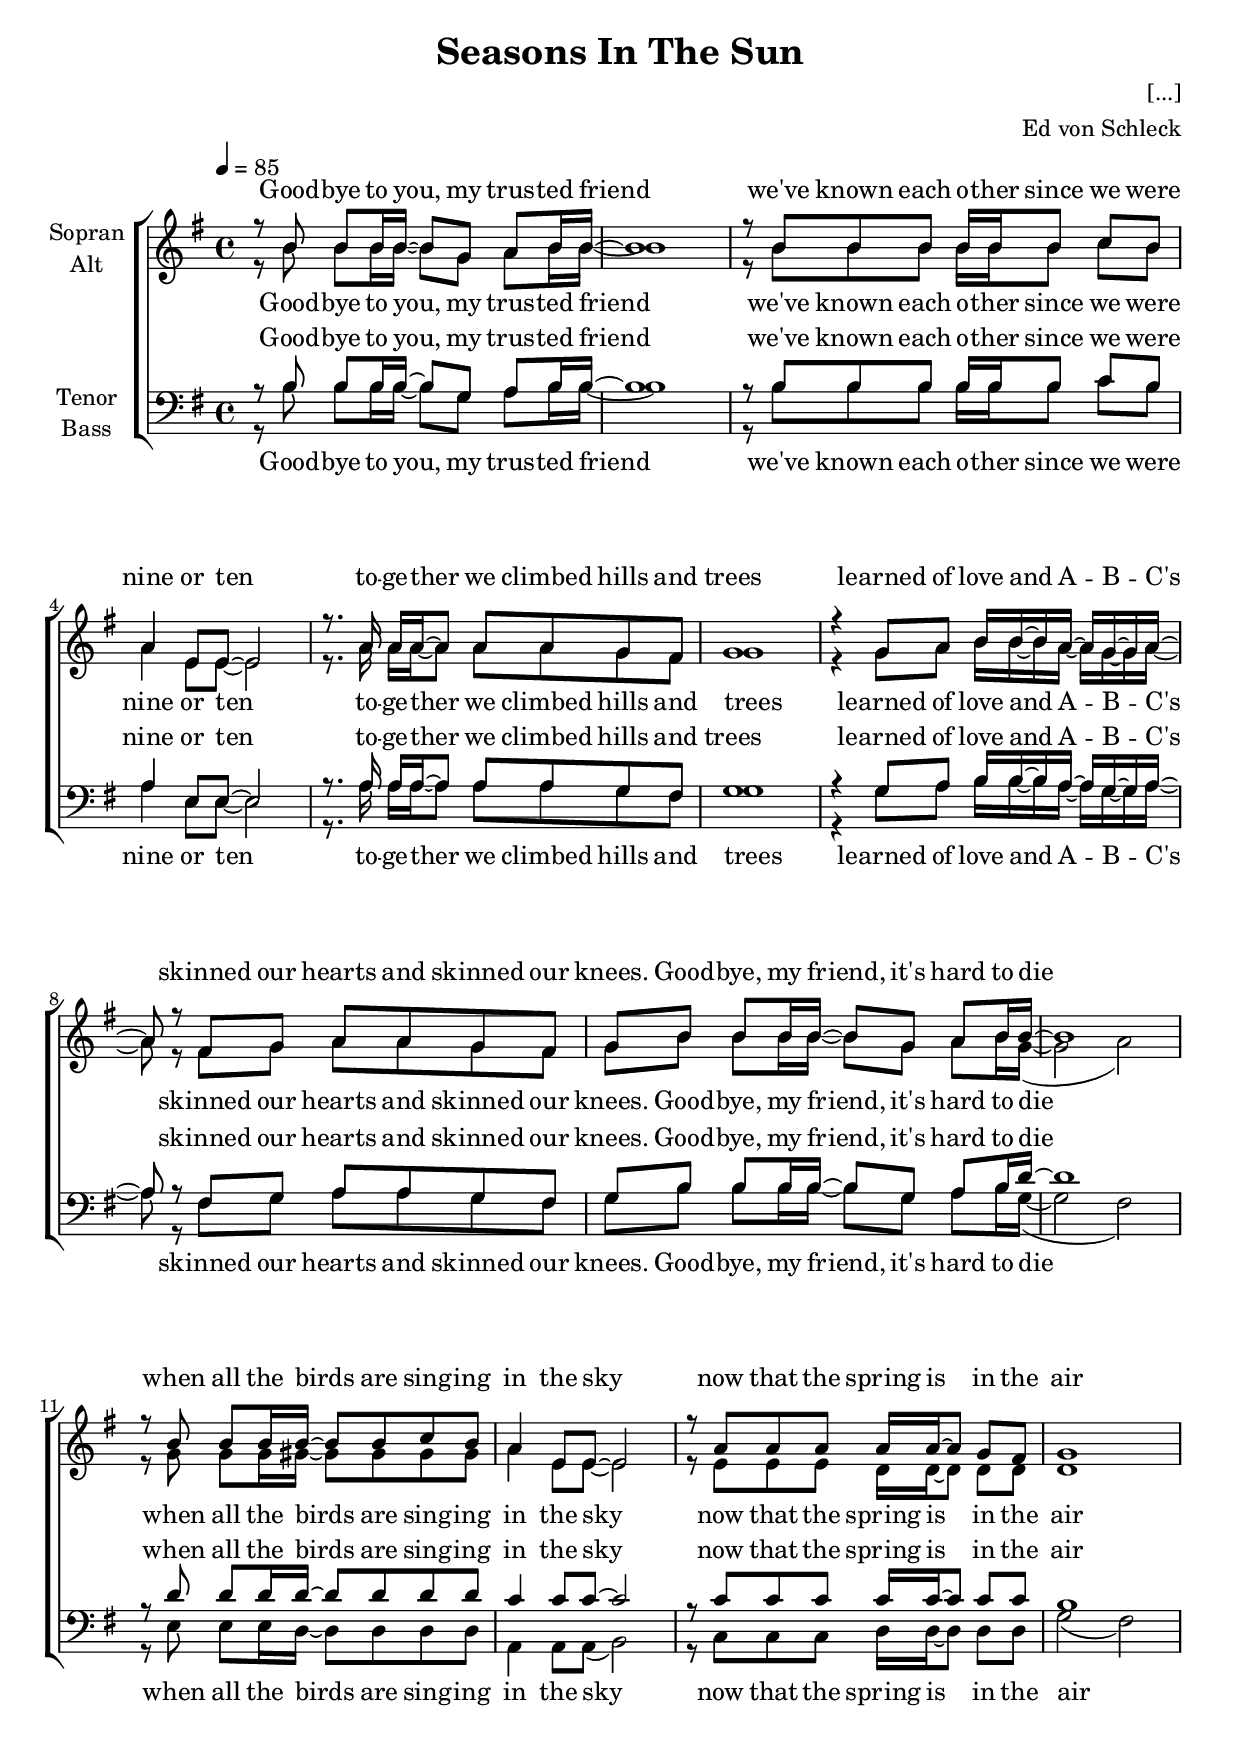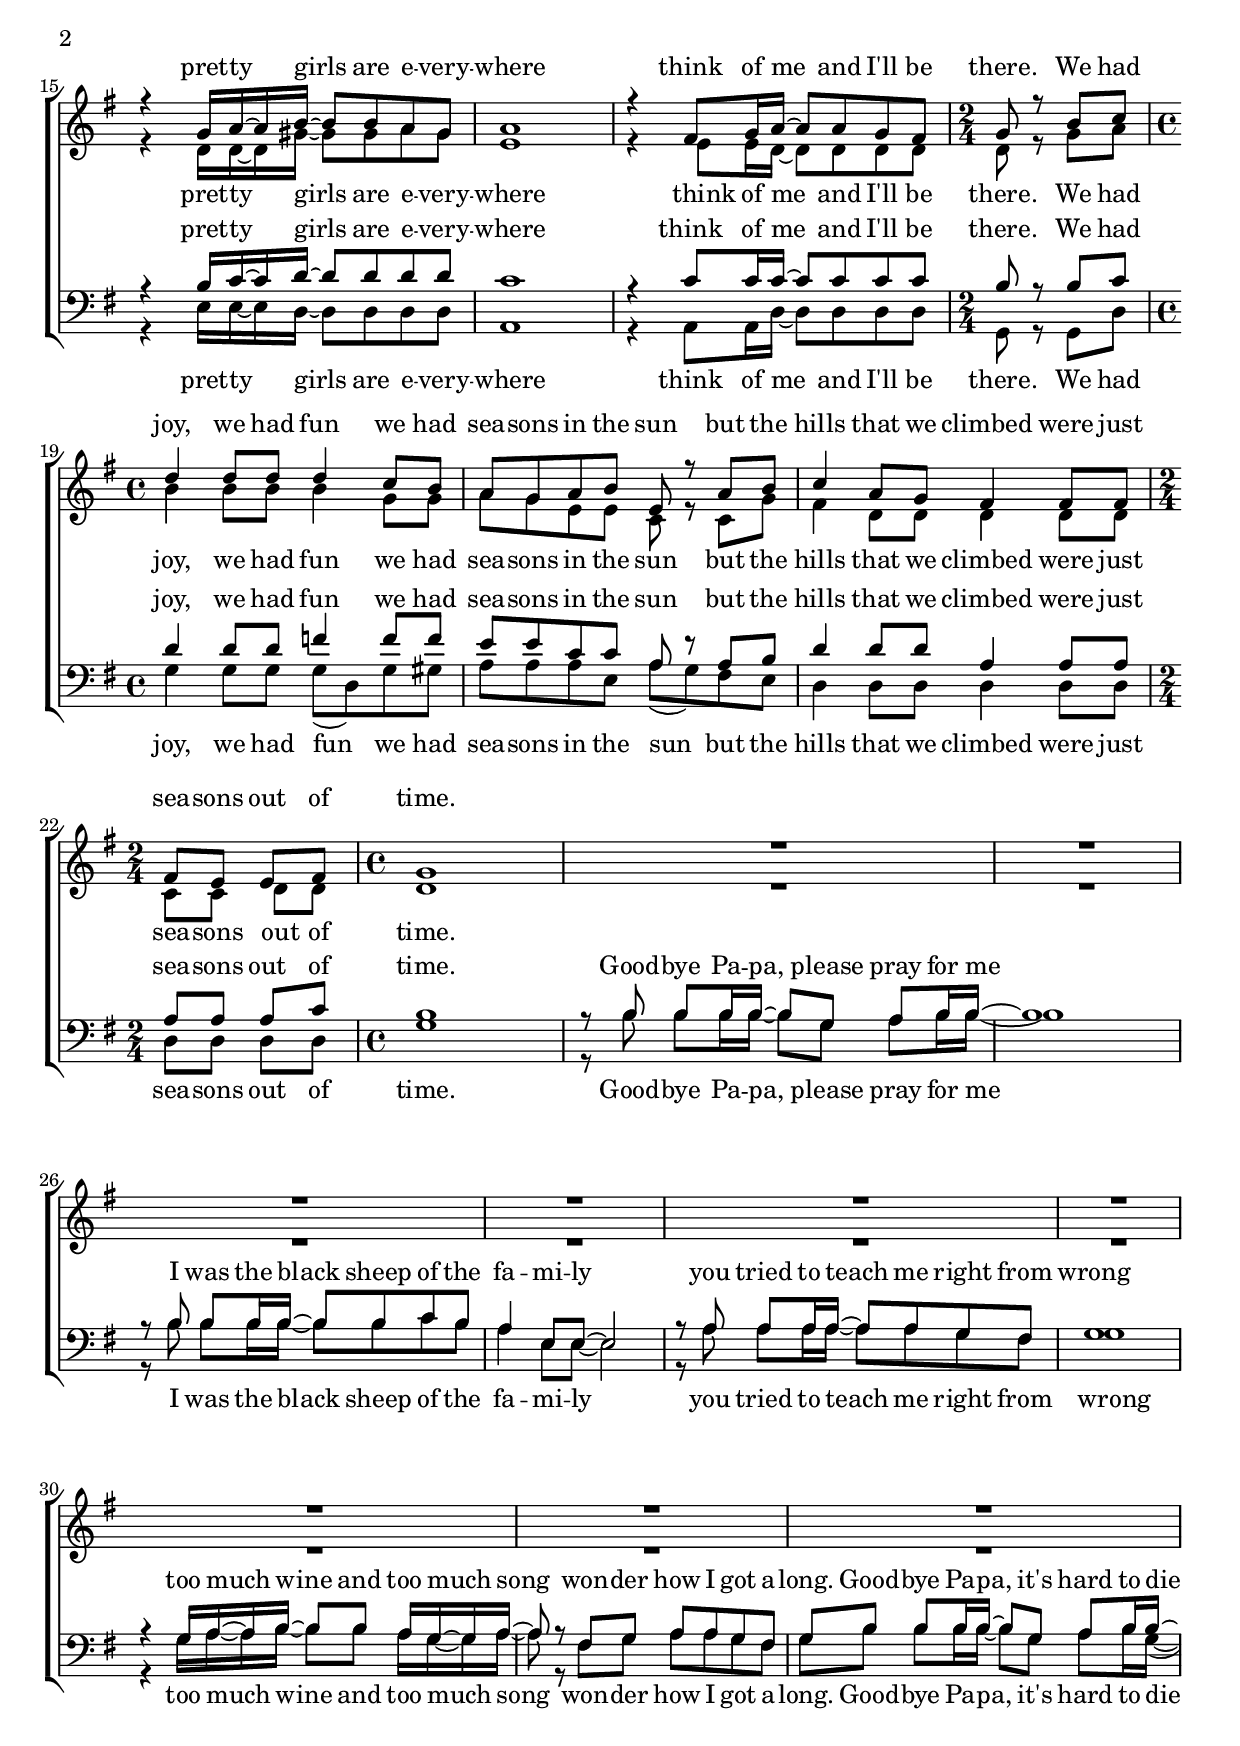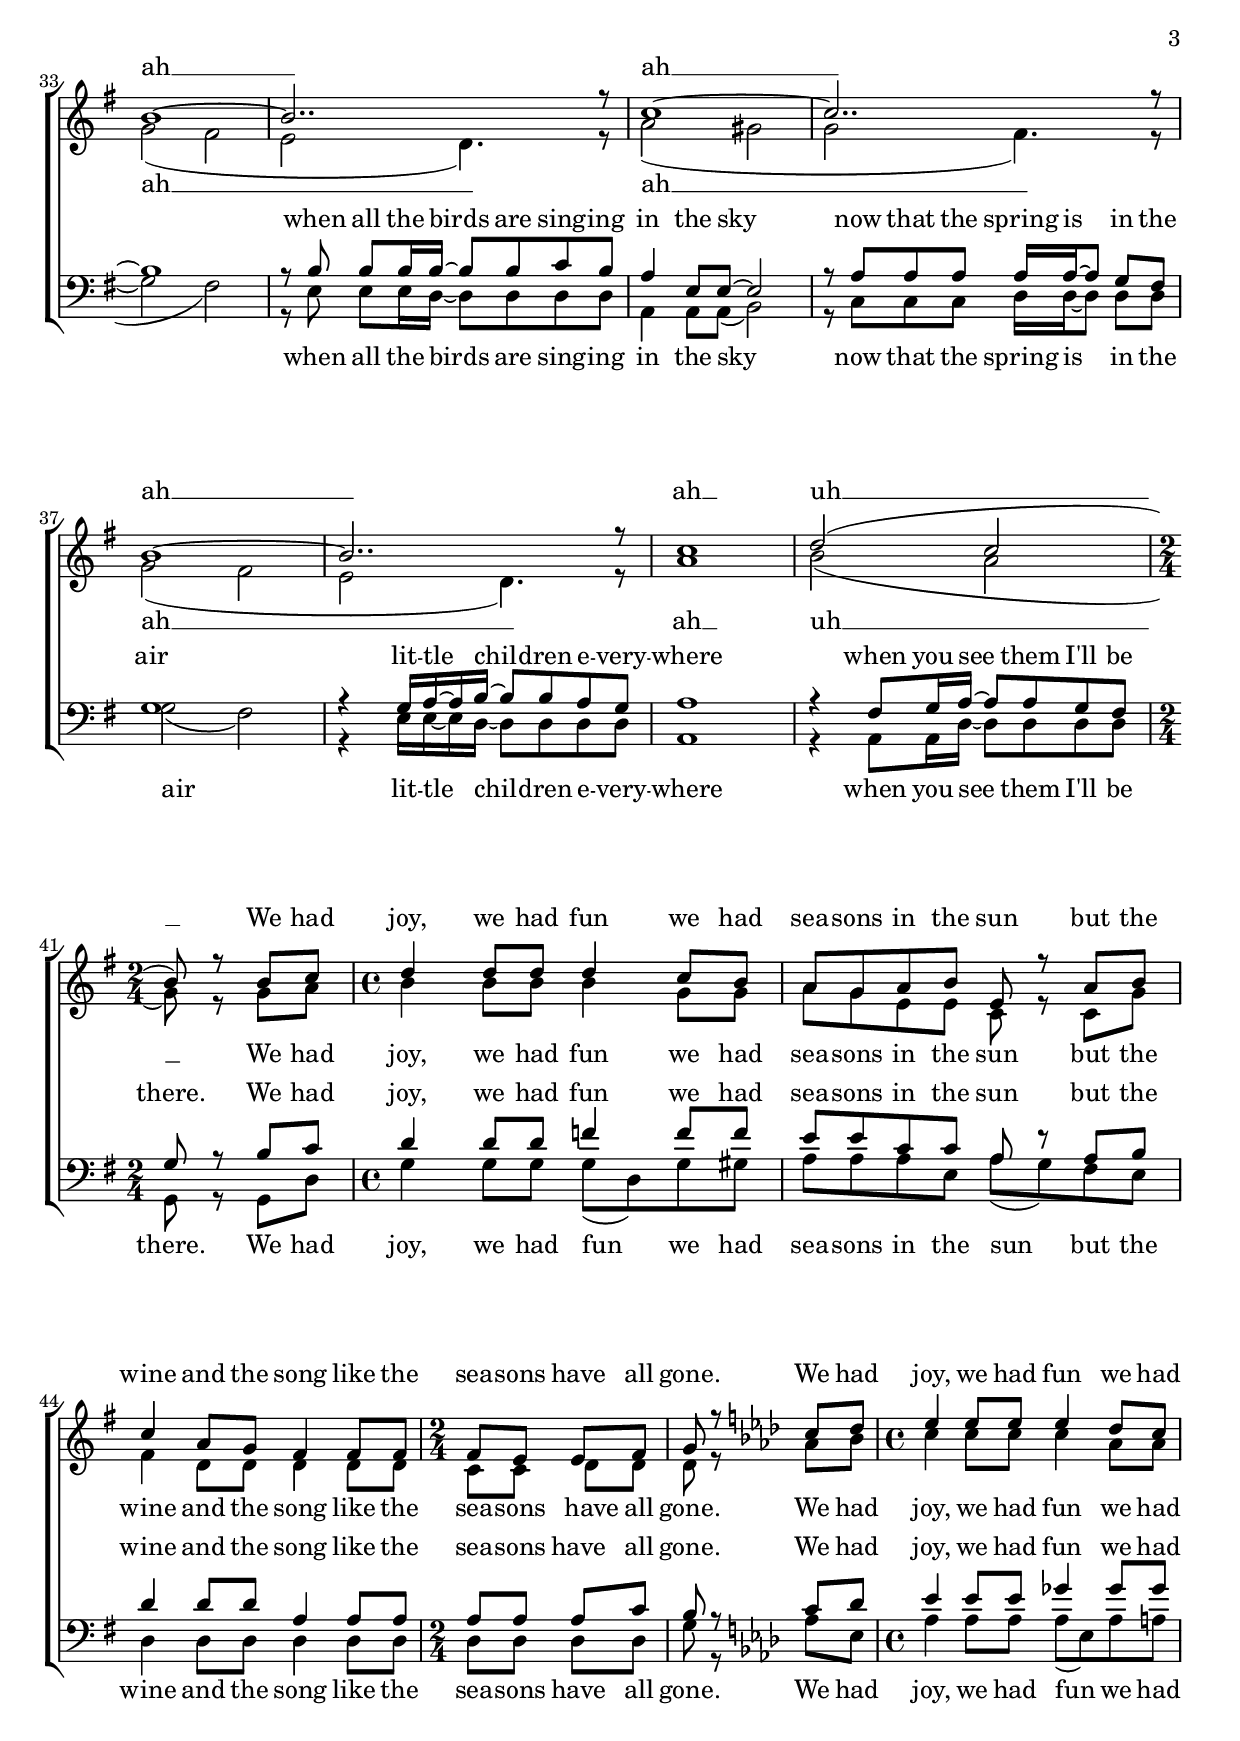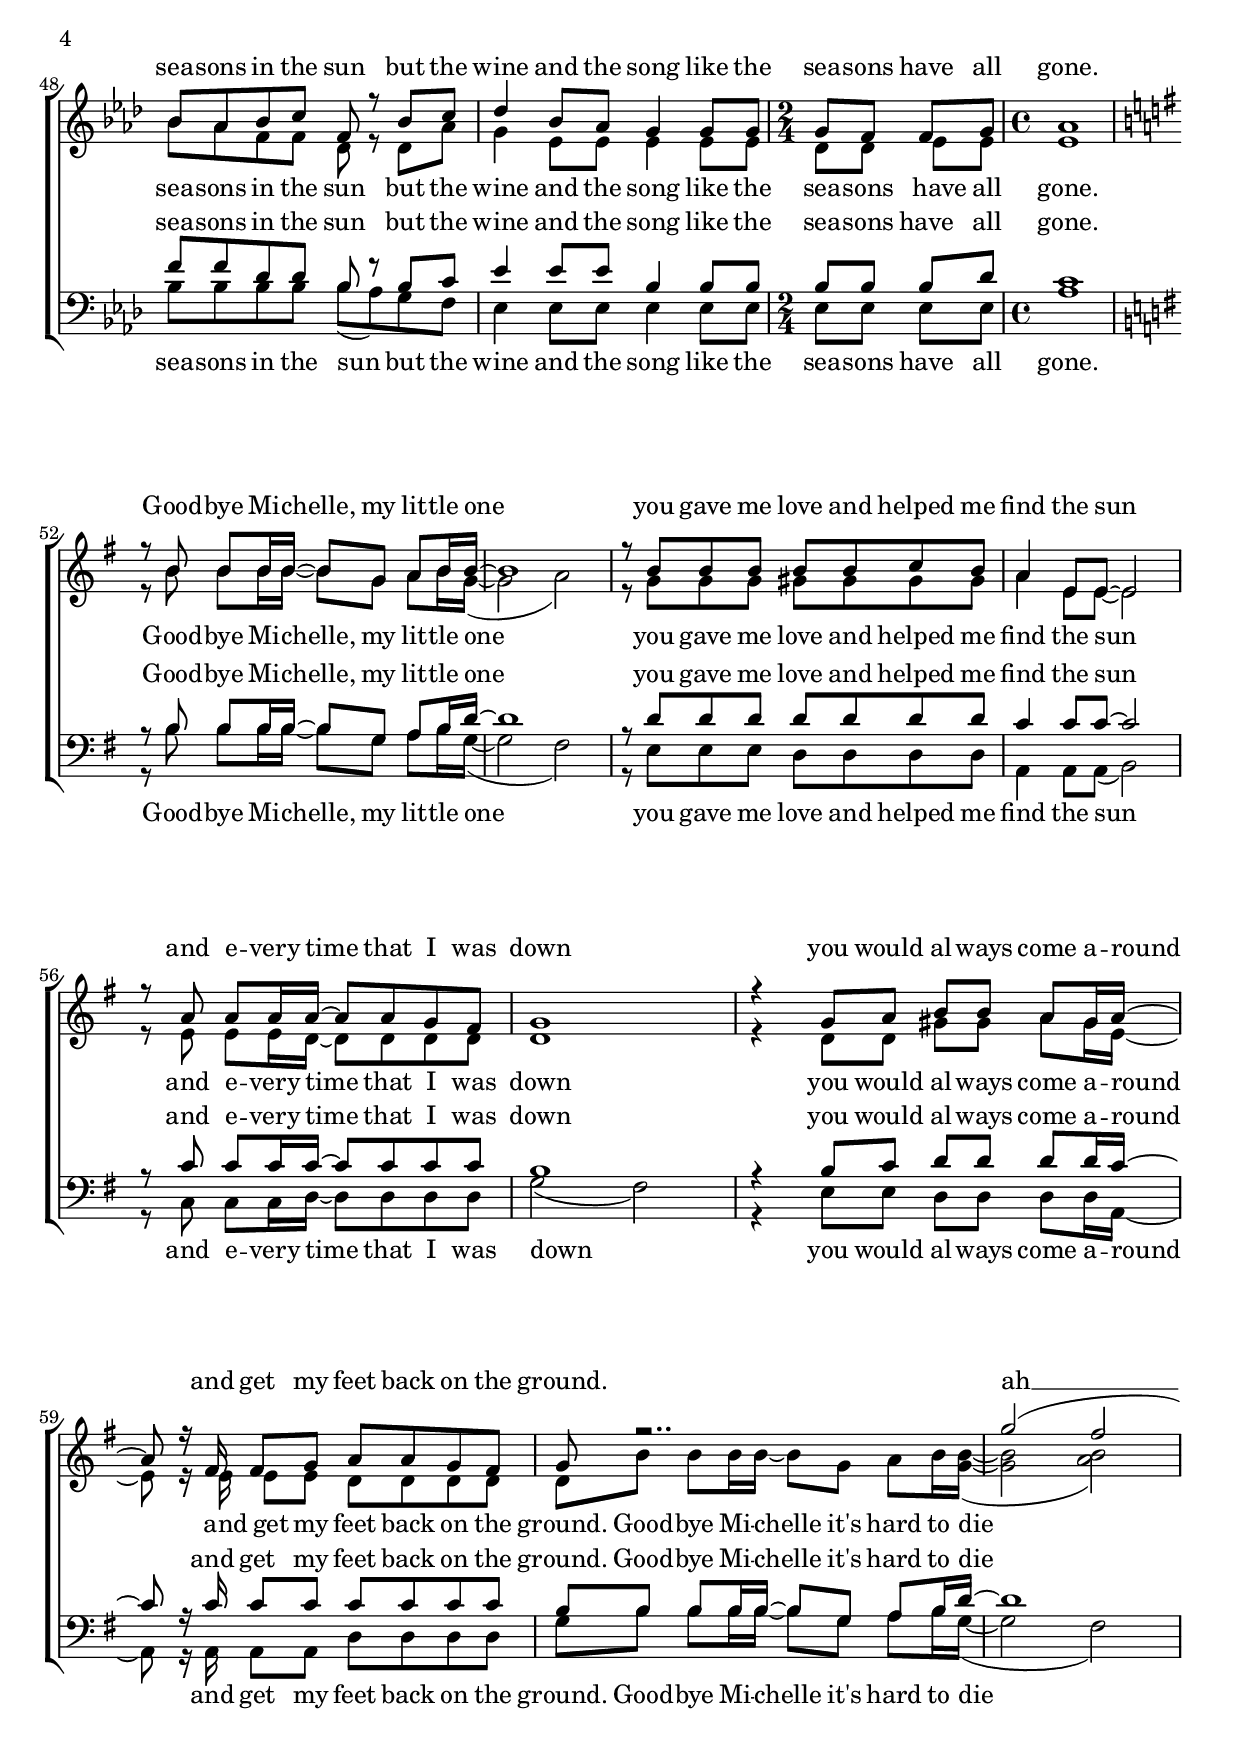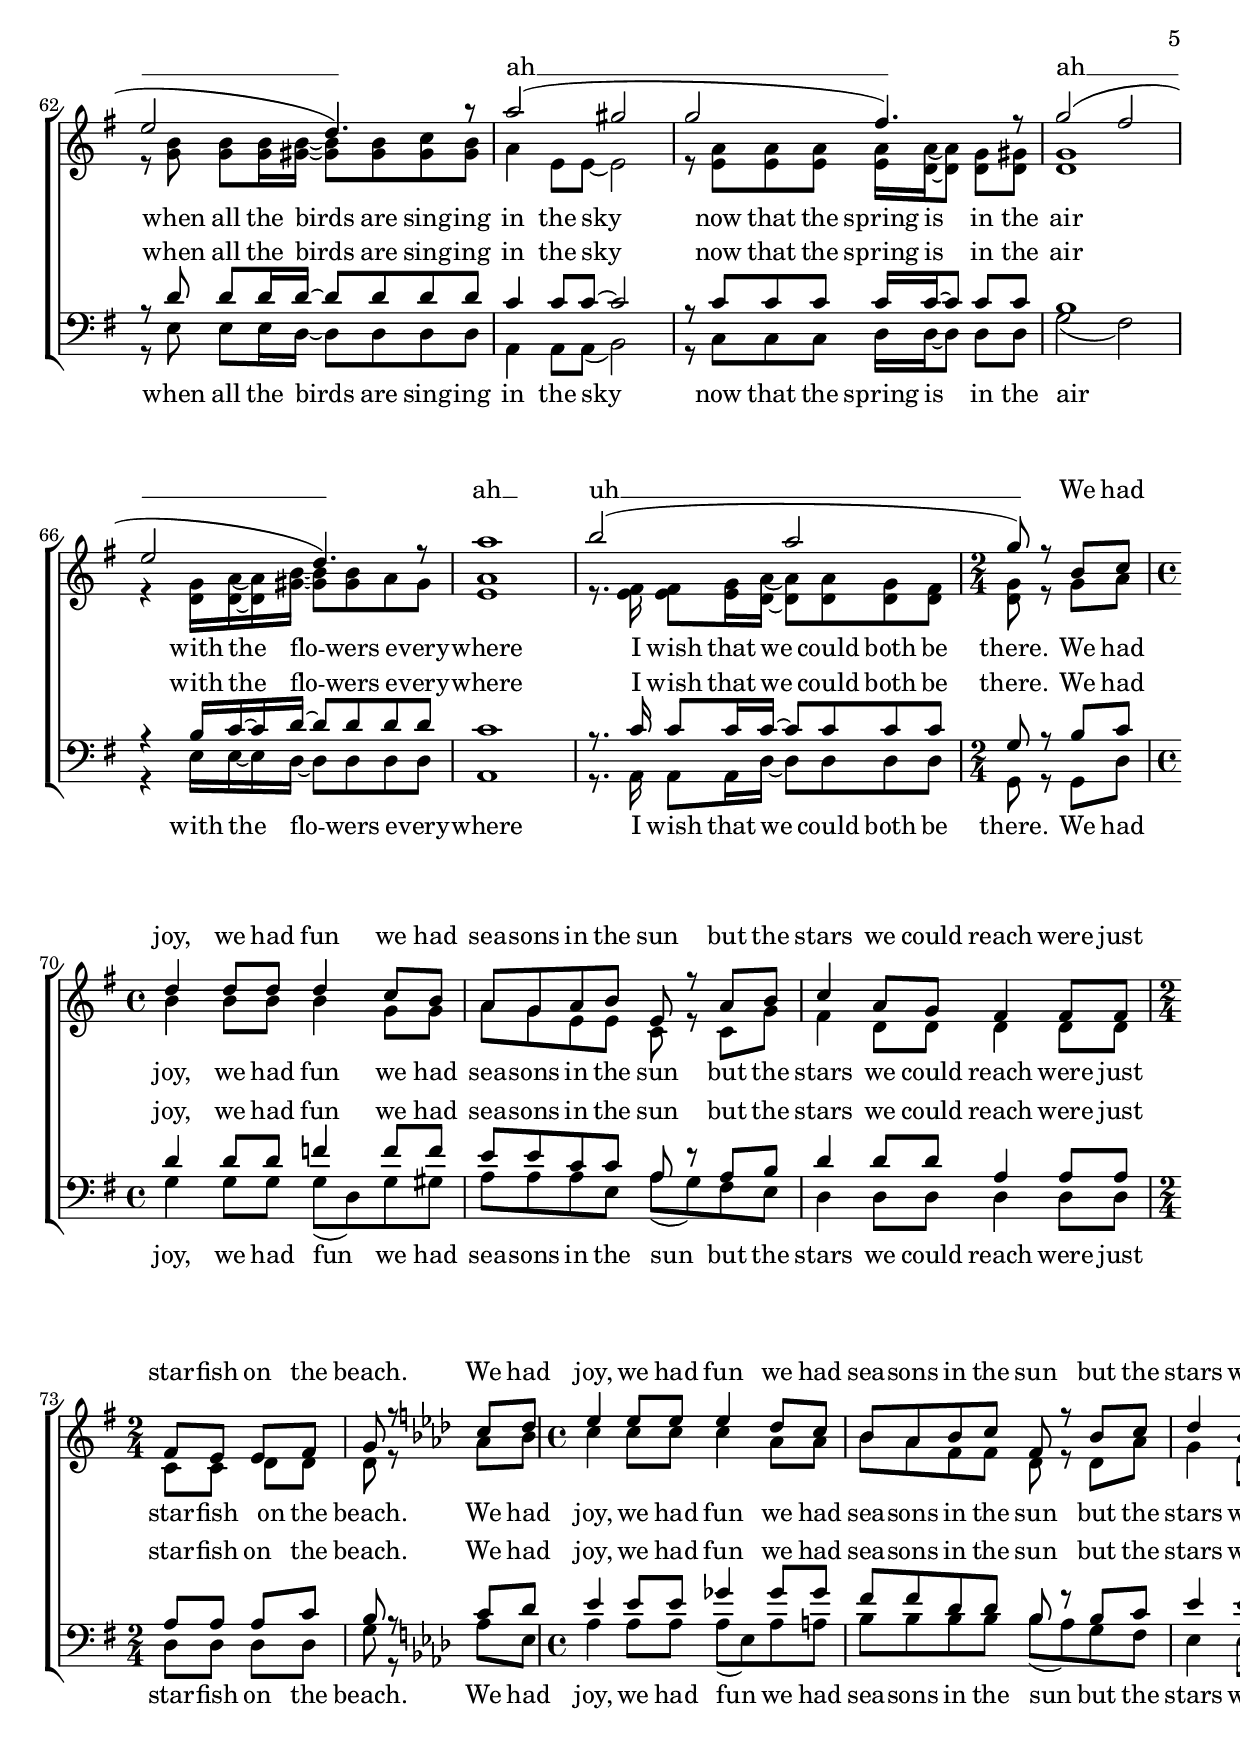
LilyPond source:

\version "2.14.2"

\header {
  title = "Seasons In The Sun"
  composer = "[...]"
  arranger = "Ed von Schleck"
}

\paper {
  #(set-paper-size "a4")
  %system-system-spacing = #'((padding . 0) (basic-distance . 0.1))
  ragged-last-bottom = ##f
  ragged-bottom = ##f
  system-count = #21
}

global = {
  \key g \major
  \time 4/4
  \tempo 4 = 85
}

verseOne = \lyricmode {
  Good -- bye to you, my trus -- ted friend
  we've known each o -- ther since we were nine or ten
  to -- ge -- ther we climbed hills and trees
  learned of love and A -- B -- C's
  skinned our hearts and skinned our knees.
}

verseTwo = \lyricmode {
  Good -- bye, my friend, it's hard to die
  when all the birds are sing -- ing in the sky
  now that the spring is in the air
  pret -- ty girls are e -- very -- where
  think of me and I'll be there.
}

verseThree = \lyricmode {
  Good -- bye Pa -- pa, please pray for me
  I was the black sheep of the fa -- mi -- ly
  you tried to teach me right from wrong
  too much wine and too much song
  won -- der how I got a -- long.
}

verseFour = \lyricmode {
  Good -- bye Pa -- pa, it's hard to die
  when all the birds are sing -- ing in the sky
  now that the spring is in the air
  lit -- tle chil -- dren e -- very -- where
  when you see them I'll be there.
}

verseFive = \lyricmode {
  Good -- bye Mi -- chelle, my lit -- tle one
  you gave me love and helped me find the sun
  and e -- very time that I was down
  you would al -- ways come a -- round
  and get my feet back on the ground.
}

verseSix = \lyricmode {
  Good -- bye Mi -- chelle it's hard to die
  when all the birds are sing -- ing in the sky
  now that the spring is in the air
  with the flo -- wers e -- very -- where
  I wish that we could both be there.
}

chorusOne = \lyricmode {
  We had joy, we had fun
  we had sea -- sons in the sun
  but the hills that we climbed were just sea -- sons
  out of time.
}

chorusTwo = \lyricmode {
  We had joy, we had fun
  we had sea -- sons in the sun
  but the wine and the song like the sea -- sons
  have all gone.
}
chorusThree = \lyricmode {
  We had joy, we had fun
  we had sea -- sons in the sun
  but the stars we could reach
  were just star -- fish on the beach.
}

soprano = \relative c'' {
  \global
  r8 b b b16 b~ b8 g a b16 b~
  
  b1
  r8 b b b b16 b b8 c b
  a4 e8 e~ e2
  r8. a16 a a~ a8 a a g fis
  
  g1
  r4 g8 a b16 b~ b a~ a g~ g a~
  a8 r fis g a a g fis
  g  b b b16 b~ b8 g a b16 b~
  
  b1
  r8 b b b16 b~ b8 b c b
  a4 e8 e~ e2
  r8 a a a a16 a~ a8 g fis
  
  g1
  r4 g16 a~ a b~ b8 b a gis
  a1
  r4 fis8 g16 a~ a8 a g fis
  
  \time 2/4
  g r b c
  \time 4/4
  d4 d8 d d4 c8 b
  a g a b e, r a b
  c4 a8 g fis4 fis8 fis
  \time 2/4
  fis e e fis
  \time 4/4
  g1
  
  R1*9
  b1~
  b2.. r8
  c1~
  c2.. r8
  b1~
  b2.. r8
  c1
  d2( c2
  \time 2/4
  b8) r8
  b c
  \time 4/4
  d4 d8 d d4 c8 b
  a g a b e, r a b
  c4 a8 g fis4 fis8 fis
  \time 2/4
  fis e e fis
  g r \key as \major c des
  \time 4/4
  es4 es8 es es4 des8 c
  bes as bes c f, r bes c
  des4 bes8 as g4 g8 g
  \time 2/4
  g f f g
  \time 4/4
  as1
  \key g \major
  
  r8 b b b16 b~ b8 g a b16 b~
  
  b1
  r8 b b b b b c b
  a4 e8 e~ e2
  r8 a a a16 a~ a8 a g fis
  
  g1
  r4 g8 a b b a gis16 a~
  a8 r16 fis fis8 g a a g fis
  g8 r2..
  
  g'2( fis 
  e d4.) r8
  a'2( gis
  g fis4.) r8
  g2( fis 
  e d4.) r8
  a'1
  b2( a
  
  \time 2/4
  g8) r8 b, c
  \time 4/4
  d4 d8 d d4 c8 b
  a g a b e, r a b
  c4 a8 g fis4 fis8 fis
  \time 2/4
  fis e e fis
  g r \key as \major c des
  \time 4/4
  es4 es8 es es4 des8 c
  bes as bes c f, r bes c
  des4 bes8 as g4 g8 g
  \time 2/4
  g f f g
  \time 4/4
  as1
  \bar "|."
}

alto = \relative c'' {
  \global
  r8 b b b16 b~ b8 g a b16 b~
  
  b1
  r8 b b b b16 b b8 c b
  a4 e8 e~ e2
  r8. a16 a a~ a8 a a g fis
  
  g1
  r4 g8 a b16 b~ b a~ a g~ g a~
  a8 r fis g a a g fis
  g8 b b b16 b~ b8 g a b16 g~(
  
  g2 a)
  r8 g g g16 gis~ gis8 gis gis gis
  a4 e8 e~ e2
  r8 e e e d16 d~ d8 d d
  
  d1
  r4 d16 d~ d gis~ gis8 gis a gis
  e1
  r4 e8 e16 d~ d8 d d d
  
  \time 2/4
  d8 r g a
  \time 4/4
  b4 b8 b b4 g8 g
  a g e e c r c g'
  fis4 d8 d d4 d8 d
  \time 2/4
  c c d d
  \time 4/4
  d1
  
  R1*9
  g2( fis
  e d4.) r8
  a'2( gis
  g fis4.) r8
  g2( fis
  e d4.) r8
  a'1
  b2( a
  
  
  \time 2/4
  g8) r g a
  \time 4/4
  b4 b8 b b4 g8 g
  a g e e c r c g'
  fis4 d8 d d4 d8 d
  \time 2/4
  c c d d
  d r \key as \major as' bes
    \time 4/4
    c4 c8 c c4 as8 as
    bes as f f des r des as'
    g4 es8 es es4 es8 es
    \time 2/4
    des des es es
    \time 4/4
    es1

  \key g \major
  
  r8 b' b b16 b~ b8 g a b16 g~(
  
  g2 a)
  r8 g g g gis gis gis gis
  a4 e8 e~ e2
  r8 e e e16 d~ d8 d d d
  
  d1
  r4 d8 d gis gis a gis16 e~
  e8 r16 e e8 e d d d d
  d8
  b' b b16 b~ b8 g a b16 <g b>~(
  
  <g b>2 <a b>)
  r8 <g b> q q16 <gis b>~ q8 q <gis c> <gis b>
  a4 e8 e~ e2
  r8 <e a> q q q16 <d a'>~ q8 <d g> <d gis>
    
  <d g>1
  r4 <d g>16 <d a'>~ q <gis b>~ q8 q a gis
  <e a>1
  r8. <e fis>16 <e fis>8 <e g>16 <d a'>~ q8 q <d g> <d fis>

  \time 2/4
  <d g> r g a
  \time 4/4
  b4 b8 b b4 g8 g
  a g e e c r c g'
  fis4 d8 d d4 d8 d
  \time 2/4
  c c d d
  d r \key as \major as' bes
    \time 4/4
    c4 c8 c c4 as8 as
    bes as f f des r des as'
    g4 es8 es es4 es8 es
    \time 2/4
    des des es es
    \time 4/4
    es1
}

tenor = \relative c' {
  \global
  r8 b b b16 b~ b8 g a b16 b~
  
  b1
  r8 b b b b16 b b8 c b
  a4 e8 e~ e2
  r8. a16 a a~ a8 a a g fis
  
  g1
  r4 g8 a b16 b~ b a~ a g~ g a~
  a8 r fis g a a g fis
  g  b b b16 b~ b8 g a b16 d~
  
  d1
  r8 d d d16 d~ d8 d d d
  c4 c8 c~ c2
  r8 c c c c16 c~ c8 c c
  
  b1
  r4 b16 c~ c d~ d8 d d d
  c1
  r4 c8 c16 c~ c8 c c c
  
  \time 2/4
  b8 r b c
  \time 4/4
  d4 d8 d f4 f8 f
  e8 e c c a r a b
  d4 d8 d a4 a8 a
  \time 2/4
  a a a c
  \time 4/4
  b1
  
  r8 b b b16 b~ b8 g a b16 b~
  
  b1
  r8 b b b16 b~ b8 b c b
  a4 e8 e~ e2
  r8 a a a16 a~ a8 a g fis
  
  g1
  r4 g16 a~ a b~ b8 b a16 g~ g a~
  a8 r fis g a a g fis
  g]  b b b16 b~ b8 g a b16 b~
  
  b1
  r8 b b b16 b~ b8 b c b
  a4 e8 e~ e2
  r8 a a a a16 a~ a8 g fis
  
  g1
  r4 g16 a~ a b~ b8 b a g
  a1
  r4 fis8 g16 a~ a8 a g fis
  
  \time 2/4
  g8 r b c
  \time 4/4
  d4 d8 d f4 f8 f
  e8 e c c a r a b
  d4 d8 d a4 a8 a
  \time 2/4
  a a a c
  b r \key as \major c des
    \time 4/4
    es4 es8 es ges4 ges8 ges
    f8 f des des bes r bes c
    es4 es8 es bes4 bes8 bes
    \time 2/4
    bes bes bes des
    \time 4/4
    c1
  \key g \major
  r8 b b b16 b~ b8 g a b16 d~
  
  d1
  r8 d d d d d d d
  c4 c8 c~ c2
  r8 c c c16 c~ c8 c c c
  
  b1
  r4 b8 c d d d d16 c~
  c8 r16 c c8 c c c c c
  b8   b b b16 b~ b8 g a b16 d~
  
  d1
  r8 d d d16 d~ d8 d d d
  c4 c8 c~ c2
  r8 c c c c16 c~ c8 c c
  
  b1
  r4 b16 c~ c d~ d8 d d d
  c1
  r8. c16 c8 c16 c~ c8 c c c
  
  \time 2/4
  g8 r b c
  \time 4/4
  d4 d8 d f4 f8 f
  e8 e c c a r a b
  d4 d8 d a4 a8 a
  \time 2/4
  a a a c
  b r \key as \major c des
    \time 4/4
    es4 es8 es ges4 ges8 ges
    f8 f des des bes r bes c
    es4 es8 es bes4 bes8 bes
    \time 2/4
    bes bes bes des
    \time 4/4
    c1
}

bass = \relative c' {
  \global
  r8 b b b16 b~ b8 g a b16 b~
  
  b1
  r8 b b b b16 b b8 c b
  a4 e8 e~ e2
  r8. a16 a a~ a8 a a g fis
  
  g1
  r4 g8 a b16 b~ b a~ a g~ g a~
  a8 r fis g a a g fis
  g b b b16 b~ b8 g a b16 g~(
  
  g2 fis)
  r8 e e e16 d16~ d8 d d d
  a4 a8 a( b2)
  r8 c c c d16 d~ d8 d d
  
  g2( fis)
  r4 e16 e~ e d~ d8 d d d
  a1
  r4 a8 a16 d~ d8 d d d
  
  \time 2/4
  g,8 r g d'
  \time 4/4
  g4 g8 g g( d) g gis
  a a a e a( g) fis e
  d4 d8 d d4 d8 d
  \time 2/4
  d d d d
  \time 4/4
  g1
  
  r8 b b b16 b~ b8 g a b16 b~
  
  b1
  r8 b b b16 b~ b8 b c b
  a4 e8 e~ e2
  r8 a a a16 a~ a8 a g fis
  
  g1
  r4 g16 a~ a b~ b8 b a16 g~ g a~
  a8 r fis g a a g fis
  g] b b b16 b~ b8 g a b16 g~(
  
  g2 fis)
  r8 e e e16 d16~ d8 d d d
  a4 a8 a( b2)
  r8 c c c d16 d~ d8 d d
  
  g2( fis)
  r4 e16 e~ e d~ d8 d d d
  a1
  r4 a8 a16 d~ d8 d d d
  
  \time 2/4
  g,8 r g d'
  \time 4/4
  g4 g8 g g( d) g gis
  a a a e a( g) fis e
  d4 d8 d d4 d8 d
  \time 2/4
  d d d d
  g r \key as \major as es
    \time 4/4
    as4 as8 as as( es) as a
    bes bes bes bes bes( as) g f
    es4 es8 es es4 es8 es
    \time 2/4
    es es es es
    \time 4/4
    as1

  \key g \major
  r8 b b b16 b~ b8 g a b16 g~(
  
  g2 fis)
  r8 e e e d d d d
  a4 a8 a( b2)
  r8 c c c16 d~ d8 d d d
  
  g2( fis)
  r4 e8 e d d d d16 a~
  a8 r16 a a8 a d d d d
  g8  b b b16 b~ b8 g a b16 g~(
  
  g2 fis)
  r8 e e e16 d16~ d8 d d d
  a4 a8 a( b2)
  r8 c c c d16 d~ d8 d d
  
  g2( fis)
  r4 e16 e~ e d~ d8 d d d
  a1
  r8. a16 a8 a16 d~ d8 d d d
  
  \time 2/4
  g,8 r g d'
  \time 4/4
  g4 g8 g g( d) g gis
  a a a e a( g) fis e
  d4 d8 d d4 d8 d
  \time 2/4
  d d d d
  g r \key as \major as es
    \time 4/4
    as4 as8 as as( es) as a
    bes bes bes bes bes( as) g f
    es4 es8 es es4 es8 es
    \time 2/4
    es es es es
    \time 4/4
    as1
}

sopranoVerse = \lyricmode {
  \verseOne
  \verseTwo
  \chorusOne
  ah __
  ah __
  ah __
  ah __ uh __
  \chorusTwo
  \chorusTwo
  \verseFive
  ah __
  ah __
  ah __
  ah __ uh __
  \chorusThree
  \chorusThree
}

altoVerse = \lyricmode {
  \verseOne
  \verseTwo
  \chorusOne
  ah __
  ah __
  ah __
  ah __ uh __
  \chorusTwo
  \chorusTwo
  \verseFive
  \verseSix
  \chorusThree
  \chorusThree
}

tenorVerse = \lyricmode {
  \verseOne
  \verseTwo
  \chorusOne
  \verseThree
  \verseFour
  \chorusTwo
  \chorusTwo
  \verseFive
  \verseSix
  \chorusThree
  \chorusThree
}

bassVerse = \lyricmode {
  \verseOne
  \verseTwo
  \chorusOne
  \verseThree
  \verseFour
  \chorusTwo
  \chorusTwo
  \verseFive
  \verseSix
  \chorusThree
  \chorusThree
}

\score {
  \new ChoirStaff <<
    \new Staff = "sa" \with {
      instrumentName = \markup \center-column { "Sopran" "Alt" }
    } <<
      \new Voice = "soprano" { \voiceOne \soprano }
      \new Voice = "alto" { \voiceTwo \alto }
    >>
    \new Lyrics \with {
      alignAboveContext = "sa"
      \override VerticalAxisGroup #'staff-affinity = #DOWN
    } \lyricsto "soprano" \sopranoVerse
    \new Lyrics \lyricsto "alto" \altoVerse
    \new Staff = "tb" \with {
      instrumentName = \markup \center-column { "Tenor" "Bass" }
    } <<
      \clef bass
      \new Voice = "tenor" { \voiceOne \tenor }
      \new Voice = "bass" { \voiceTwo \bass }
    >>
    \new Lyrics \with {
      alignAboveContext = "tb"
      \override VerticalAxisGroup #'staff-affinity = #DOWN
    } \lyricsto "tenor" \tenorVerse
    \new Lyrics \lyricsto "bass" \bassVerse
  >>
  \layout { }
  \midi {
    \context {
      \Score
      % tempoWholesPerMinute = #(ly:make-moment 100 4)
    }
  }
}
